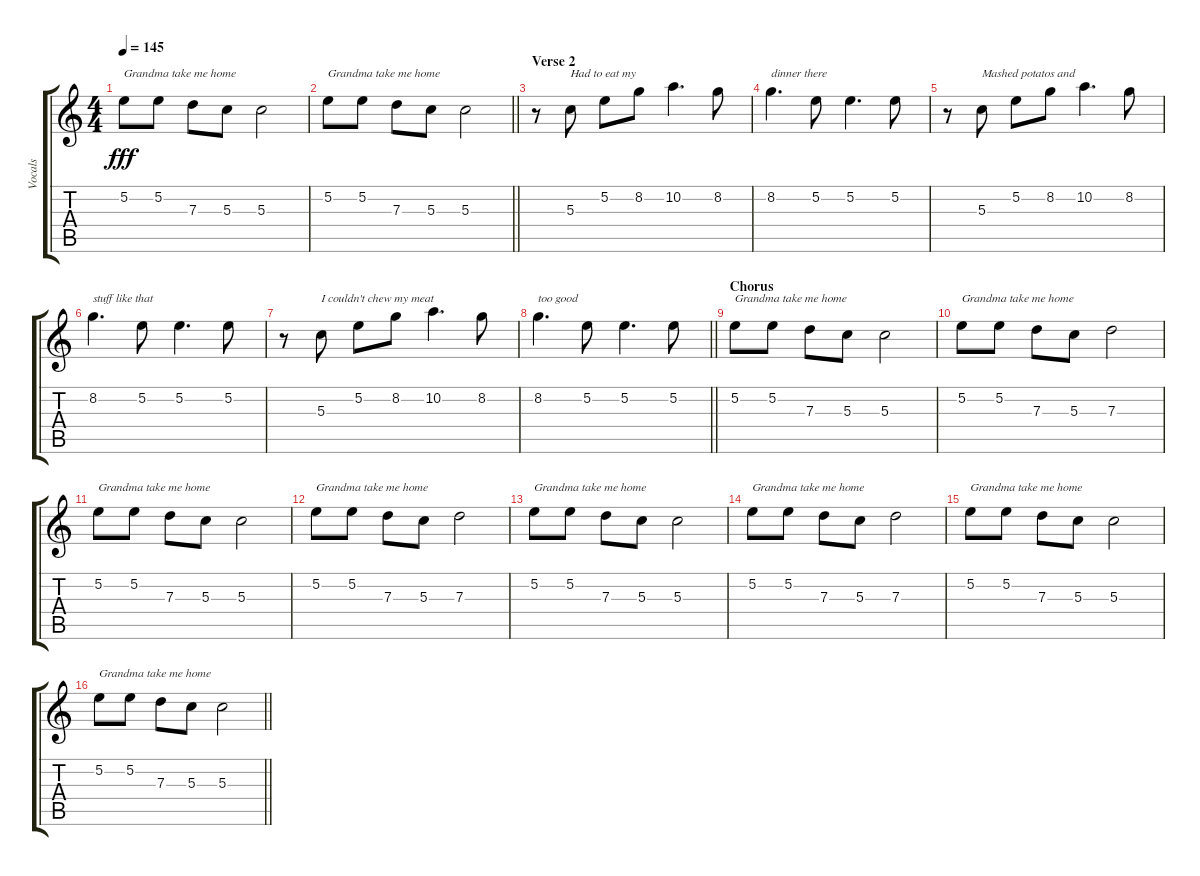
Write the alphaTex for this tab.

\track ("Vocals" "Vocals") {instrument overdrivenguitar}
\staff {score tabs}
\tuning (E4 B3 G3 D3 A2 E2) {hide}
\ts (4 4)
\tempo 145
\clef g2
\ks c
5.2.8{txt "Grandma take me home" dy fff} 5.2.8 7.3.8 5.3.8 5.3.2 |
\barLineRight lightlight
5.2.8{txt "Grandma take me home"} 5.2.8 7.3.8 5.3.8 5.3.2 |
\section ("" "Verse 2")
r.8 5.3.8{txt "Had to eat my"} 5.2.8 8.2.8 10.2.4{d} 8.2.8 |
8.2.4{d txt "dinner there"} 5.2.8 5.2.4{d} 5.2.8 |
r.8 5.3.8{txt "Mashed potatos and"} 5.2.8 8.2.8 10.2.4{d} 8.2.8 |
8.2.4{d txt "stuff like that"} 5.2.8 5.2.4{d} 5.2.8 |
r.8 5.3.8{txt "I couldn't chew my meat"} 5.2.8 8.2.8 10.2.4{d} 8.2.8 |
\barLineRight lightlight
8.2.4{d txt "too good"} 5.2.8 5.2.4{d} 5.2.8 |
\section ("" "Chorus")
5.2.8{txt "Grandma take me home"} 5.2.8 7.3.8 5.3.8 5.3.2 |
5.2.8{txt "Grandma take me home"} 5.2.8 7.3.8 5.3.8 7.3.2 |
5.2.8{txt "Grandma take me home"} 5.2.8 7.3.8 5.3.8 5.3.2 |
5.2.8{txt "Grandma take me home"} 5.2.8 7.3.8 5.3.8 7.3.2 |
5.2.8{txt "Grandma take me home"} 5.2.8 7.3.8 5.3.8 5.3.2 |
5.2.8{txt "Grandma take me home"} 5.2.8 7.3.8 5.3.8 7.3.2 |
5.2.8{txt "Grandma take me home"} 5.2.8 7.3.8 5.3.8 5.3.2 |
\barLineRight lightlight
5.2.8{txt "Grandma take me home"} 5.2.8 7.3.8 5.3.8 5.3.2
